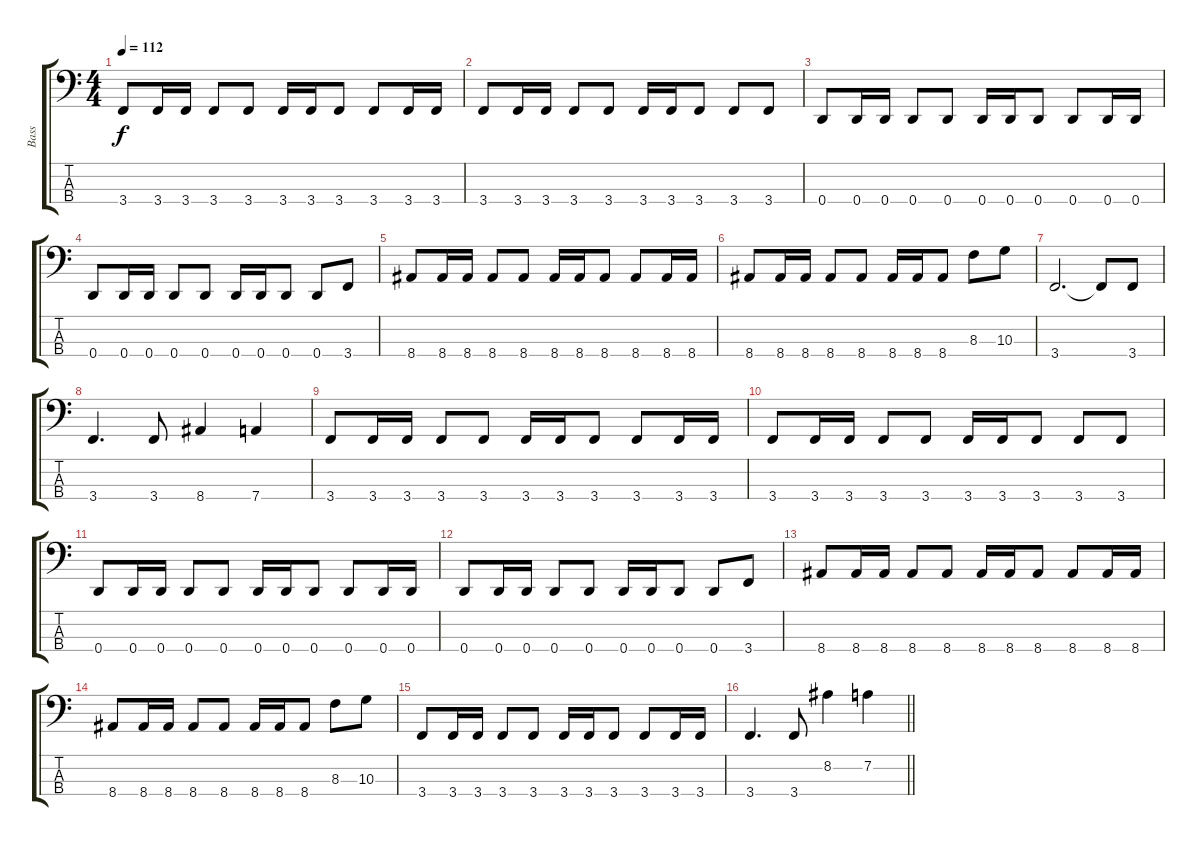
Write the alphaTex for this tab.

\track ("Bass" "Bass") {instrument electricbassfinger}
\staff {score tabs}
\tuning (G2 D2 A1 D1) {hide}
\ts (4 4)
\tempo 112
\clef f4
\ks c
3.4.8{dy f} 3.4.16 3.4.16 3.4.8 3.4.8 3.4.16 3.4.16 3.4.8 3.4.8 3.4.16 3.4.16 |
3.4.8 3.4.16 3.4.16 3.4.8 3.4.8 3.4.16 3.4.16 3.4.8 3.4.8 3.4.8 |
0.4.8 0.4.16 0.4.16 0.4.8 0.4.8 0.4.16 0.4.16 0.4.8 0.4.8 0.4.16 0.4.16 |
0.4.8 0.4.16 0.4.16 0.4.8 0.4.8 0.4.16 0.4.16 0.4.8 0.4.8 3.4.8 |
8.4.8 8.4.16 8.4.16 8.4.8 8.4.8 8.4.16 8.4.16 8.4.8 8.4.8 8.4.16 8.4.16 |
8.4.8 8.4.16 8.4.16 8.4.8 8.4.8 8.4.16 8.4.16 8.4.8 8.3.8 10.3.8 |
3.4.2{d} 3.4{t}.8 3.4.8 |
3.4.4{d} 3.4.8 8.4.4 7.4.4 |
3.4.8 3.4.16 3.4.16 3.4.8 3.4.8 3.4.16 3.4.16 3.4.8 3.4.8 3.4.16 3.4.16 |
3.4.8 3.4.16 3.4.16 3.4.8 3.4.8 3.4.16 3.4.16 3.4.8 3.4.8 3.4.8 |
0.4.8 0.4.16 0.4.16 0.4.8 0.4.8 0.4.16 0.4.16 0.4.8 0.4.8 0.4.16 0.4.16 |
0.4.8 0.4.16 0.4.16 0.4.8 0.4.8 0.4.16 0.4.16 0.4.8 0.4.8 3.4.8 |
8.4.8 8.4.16 8.4.16 8.4.8 8.4.8 8.4.16 8.4.16 8.4.8 8.4.8 8.4.16 8.4.16 |
8.4.8 8.4.16 8.4.16 8.4.8 8.4.8 8.4.16 8.4.16 8.4.8 8.3.8 10.3.8 |
3.4.8 3.4.16 3.4.16 3.4.8 3.4.8 3.4.16 3.4.16 3.4.8 3.4.8 3.4.16 3.4.16 |
\barLineRight lightlight
3.4.4{d} 3.4.8 8.2.4 7.2.4
